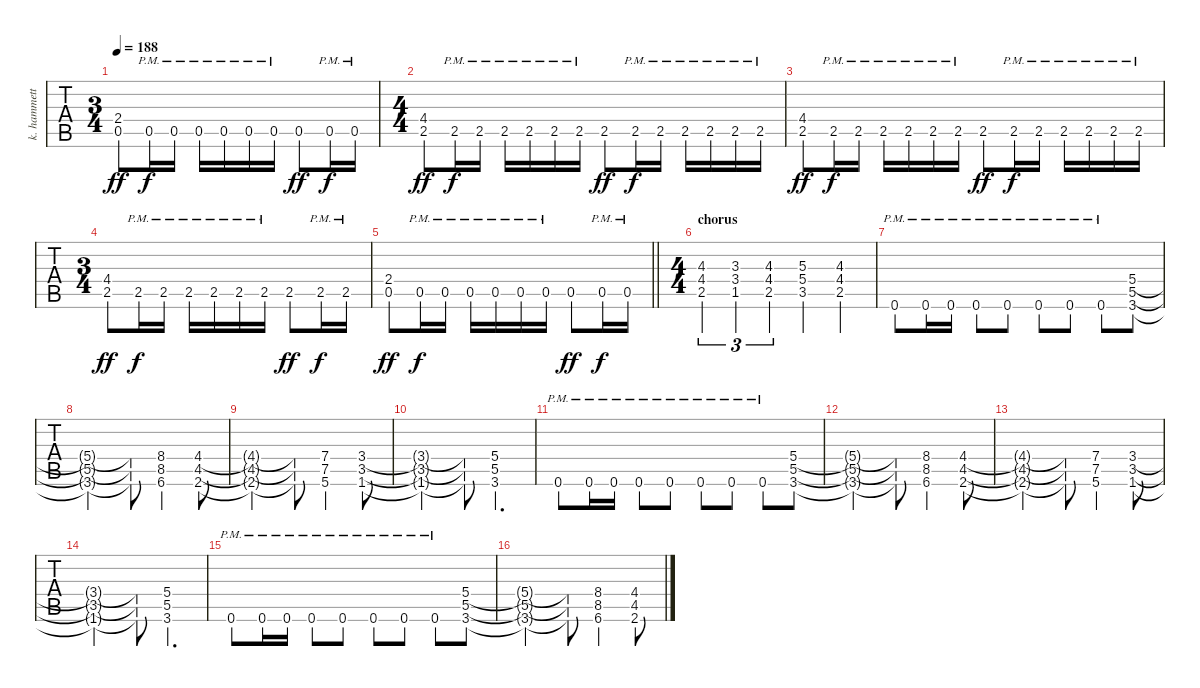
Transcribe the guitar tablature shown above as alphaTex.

\track ("k. hammett - rhythm guitar" "k. hammett") {instrument distortionguitar}
\staff {tabs}
\tuning (E4 B3 G3 D3 A2 E2) {hide}
\ts (3 4)
\tempo 188
\clef g2
\ks c
(2.4{ac} 0.5{ac}).8{dy ff} 0.5{pm}.16{dy f} 0.5{pm}.16 0.5{pm}.16 0.5{pm}.16 0.5{pm}.16 0.5{pm}.16 0.5{ac}.8{dy ff} 0.5{pm}.16{dy f} 0.5{pm}.16 |
\ts (4 4)
(4.4{ac} 2.5{ac}).8{dy ff} 2.5{pm}.16{dy f} 2.5{pm}.16 2.5{pm}.16 2.5{pm}.16 2.5{pm}.16 2.5{pm}.16 2.5{ac}.8{dy ff} 2.5{pm}.16{dy f} 2.5{pm}.16 2.5{pm}.16 2.5{pm}.16 2.5{pm}.16 2.5{pm}.16 |
(4.4{ac} 2.5{ac}).8{dy ff} 2.5{pm}.16{dy f} 2.5{pm}.16 2.5{pm}.16 2.5{pm}.16 2.5{pm}.16 2.5{pm}.16 2.5{ac}.8{dy ff} 2.5{pm}.16{dy f} 2.5{pm}.16 2.5{pm}.16 2.5{pm}.16 2.5{pm}.16 2.5{pm}.16 |
\ts (3 4)
(4.4{ac} 2.5{ac}).8{dy ff} 2.5{pm}.16{dy f} 2.5{pm}.16 2.5{pm}.16 2.5{pm}.16 2.5{pm}.16 2.5{pm}.16 2.5{ac}.8{dy ff} 2.5{pm}.16{dy f} 2.5{pm}.16 |
\barLineRight lightlight
(2.4{ac} 0.5{ac}).8{dy ff} 0.5{pm}.16{dy f} 0.5{pm}.16 0.5{pm}.16 0.5{pm}.16 0.5{pm}.16 0.5{pm}.16 0.5{ac}.8{dy ff} 0.5{pm}.16{dy f} 0.5{pm}.16 |
\ts (4 4)
\section ("" "chorus")
(4.3 4.4 2.5).4{tu (3 2)} (3.3 3.4 1.5).4{tu (3 2)} (4.3 4.4 2.5).4{tu (3 2)} (5.3 5.4 3.5).4 (4.3 4.4 2.5).4 |
0.6{pm}.8 0.6{pm}.16 0.6{pm}.16 0.6{pm}.8 0.6{pm}.8 0.6{pm}.8 0.6{pm}.8 0.6{pm}.8 (5.4 5.5 3.6).8 |
(5.4{t} 5.5{t} 3.6{t}).2 (5.4{t} 5.5{t} 3.6{t}).8 (8.4 8.5 6.6).4 (4.4 4.5 2.6).8 |
(4.4{t} 4.5{t} 2.6{t}).2 (4.4{t} 4.5{t} 2.6{t}).8 (7.4 7.5 5.6).4 (3.4 3.5 1.6).8 |
(3.4{t} 3.5{t} 1.6{t}).2 (3.4{t} 3.5{t} 1.6{t}).8 (5.4 5.5 3.6).4{d} |
0.6{pm}.8 0.6{pm}.16 0.6{pm}.16 0.6{pm}.8 0.6{pm}.8 0.6{pm}.8 0.6{pm}.8 0.6{pm}.8 (5.4 5.5 3.6).8 |
(5.4{t} 5.5{t} 3.6{t}).2 (5.4{t} 5.5{t} 3.6{t}).8 (8.4 8.5 6.6).4 (4.4 4.5 2.6).8 |
(4.4{t} 4.5{t} 2.6{t}).2 (4.4{t} 4.5{t} 2.6{t}).8 (7.4 7.5 5.6).4 (3.4 3.5 1.6).8 |
(3.4{t} 3.5{t} 1.6{t}).2 (3.4{t} 3.5{t} 1.6{t}).8 (5.4 5.5 3.6).4{d} |
0.6{pm}.8 0.6{pm}.16 0.6{pm}.16 0.6{pm}.8 0.6{pm}.8 0.6{pm}.8 0.6{pm}.8 0.6{pm}.8 (5.4 5.5 3.6).8 |
(5.4{t} 5.5{t} 3.6{t}).2 (5.4{t} 5.5{t} 3.6{t}).8 (8.4 8.5 6.6).4 (4.4 4.5 2.6).8
